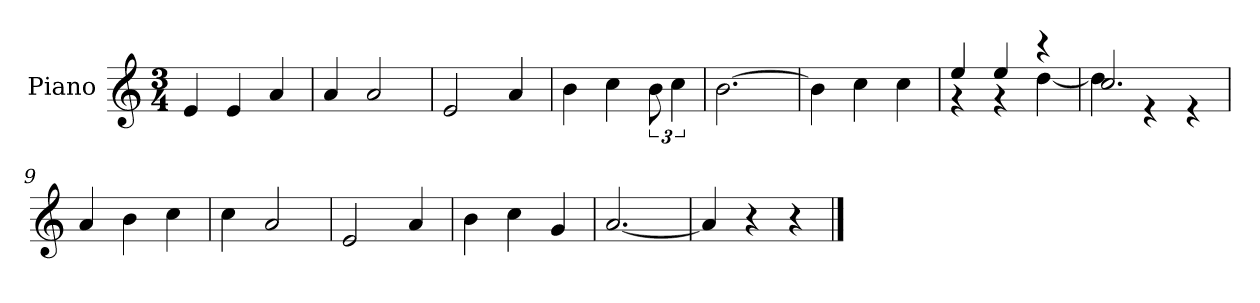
**kern
*part1
*staff1
*I"Piano
*I'P-no
*clefG2
*k[]
*M3/4
*MM181
=1
4e/
4e/
4a/
=2
4a/
2a/
=3
2e/
4a/
=4
4b\
4cc\
12b\
6cc\
=5
[2.b\
=6
4b\]
4cc\
4cc\
=7
*^
4ee/	4r
4ee/	4r
4r	[4dd\
=8	=8
2.cc/	4dd\]
.	4r
.	4r
*v	*v
=9
4a/
4b\
4cc\
=10
4cc\
2a/
=11
2e/
4a/
=12
4b\
4cc\
4g/
!!LO:LB:g=z
=13
[2.a/
=14
4a/]
4r
4r
==
*-
